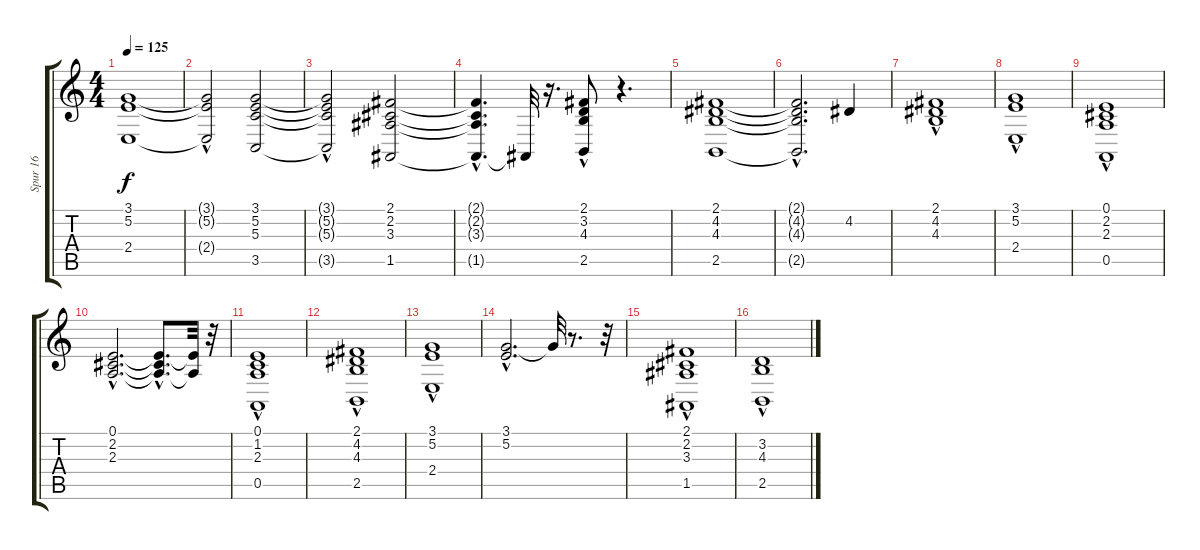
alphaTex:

\track ("Spur 16" "Spur 16") {instrument electricpiano1}
\staff {score tabs}
\tuning (E4 B3 G3 D3 A2 E2) {hide}
\ts (4 4)
\tempo 125
\clef g2
\ks c
(3.1{t} 5.2{t} 2.4{t}).1{dy f} |
(3.1{hac t} 5.2{t} 2.4{t}).2 (3.1 5.2 5.3 3.5).2 |
(3.1{hac t} 5.2{t} 5.3{hac t} 3.5{t}).2 (2.1 2.2 3.3 1.5).2 |
(2.1{t} 2.2{t} 3.3{t} 1.5{hac t}).4{d} 1.5{t}.32 r.16{d} (2.1{hac} 3.2{hac} 4.3{hac} 2.5).8 r.4{d} |
(2.1 4.2 4.3 2.5).1 |
(2.1{hac t} 4.2{t} 4.3{hac t} 2.5{t}).2{d} 4.2.4 |
(2.1{hac} 4.2{hac} 4.3).1 |
(3.1{hac} 5.2{hac} 2.4).1 |
(0.1{hac} 2.2{hac} 2.3{hac} 0.5).1 |
(0.1{hac} 2.2{hac} 2.3{hac}).2{d} (0.1{hac t} 2.2{hac t} 2.3{hac t}).8{d} (0.1{t} 2.3{t}).32 r.32 |
(0.1{hac} 1.2{hac} 2.3{hac} 0.5).1 |
(2.1{hac} 4.2{hac} 4.3 2.5).1 |
(3.1{hac} 5.2{hac} 2.4).1 |
(3.1{hac} 5.2{hac}).2{d} 3.1{t}.32 r.8{d} r.32 |
(2.1 2.2{hac} 3.3{hac} 1.5).1 |
(3.2{hac} 4.3{hac} 2.5).1
